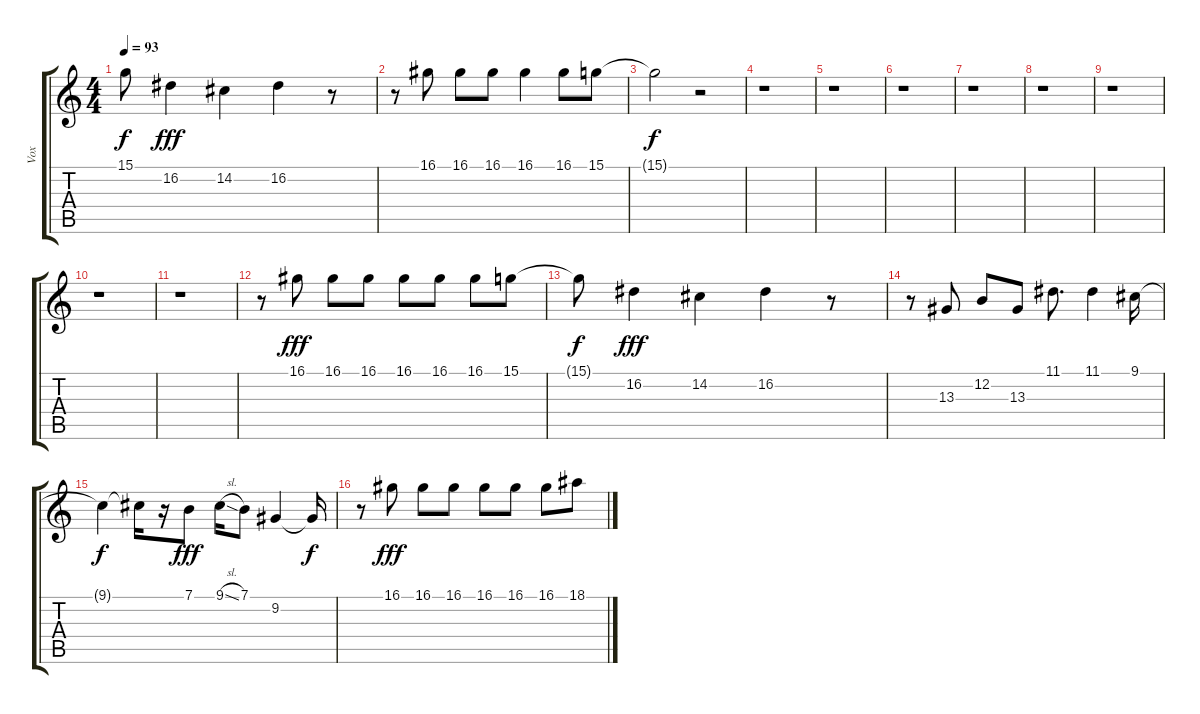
\track ("Vox" "Vox") {instrument lead6voice}
\staff {score tabs}
\tuning (E4 B3 G3 D3 A2 E2) {hide}
\ts (4 4)
\tempo 93
\clef g2
\ks c
15.1{t}.8{dy f} 16.2.4{dy fff} 14.2.4 16.2.4 r.8 |
r.8 16.1.8 16.1.8 16.1.8 16.1.4 16.1.8 15.1.8 |
15.1{t}.2{dy f} r.2 |
r.1 |
r.1 |
r.1 |
r.1 |
r.1 |
r.1 |
r.1 |
r.1 |
r.8 16.1.8{dy fff} 16.1.8 16.1.8 16.1.8 16.1.8 16.1.8 15.1.8 |
15.1{t}.8{dy f} 16.2.4{dy fff} 14.2.4 16.2.4 r.8 |
r.8 13.3.8 12.2.8 13.3.8 11.1.8{d} 11.1.4 9.1.16 |
9.1{t}.4{dy f} 9.1{t}.16 r.16 7.1.8{dy fff} 9.1{sl}.16 7.1.8 9.2.4 9.2{t}.16{dy f} |
r.8 16.1.8{dy fff} 16.1.8 16.1.8 16.1.8 16.1.8 16.1.8 18.1.8
